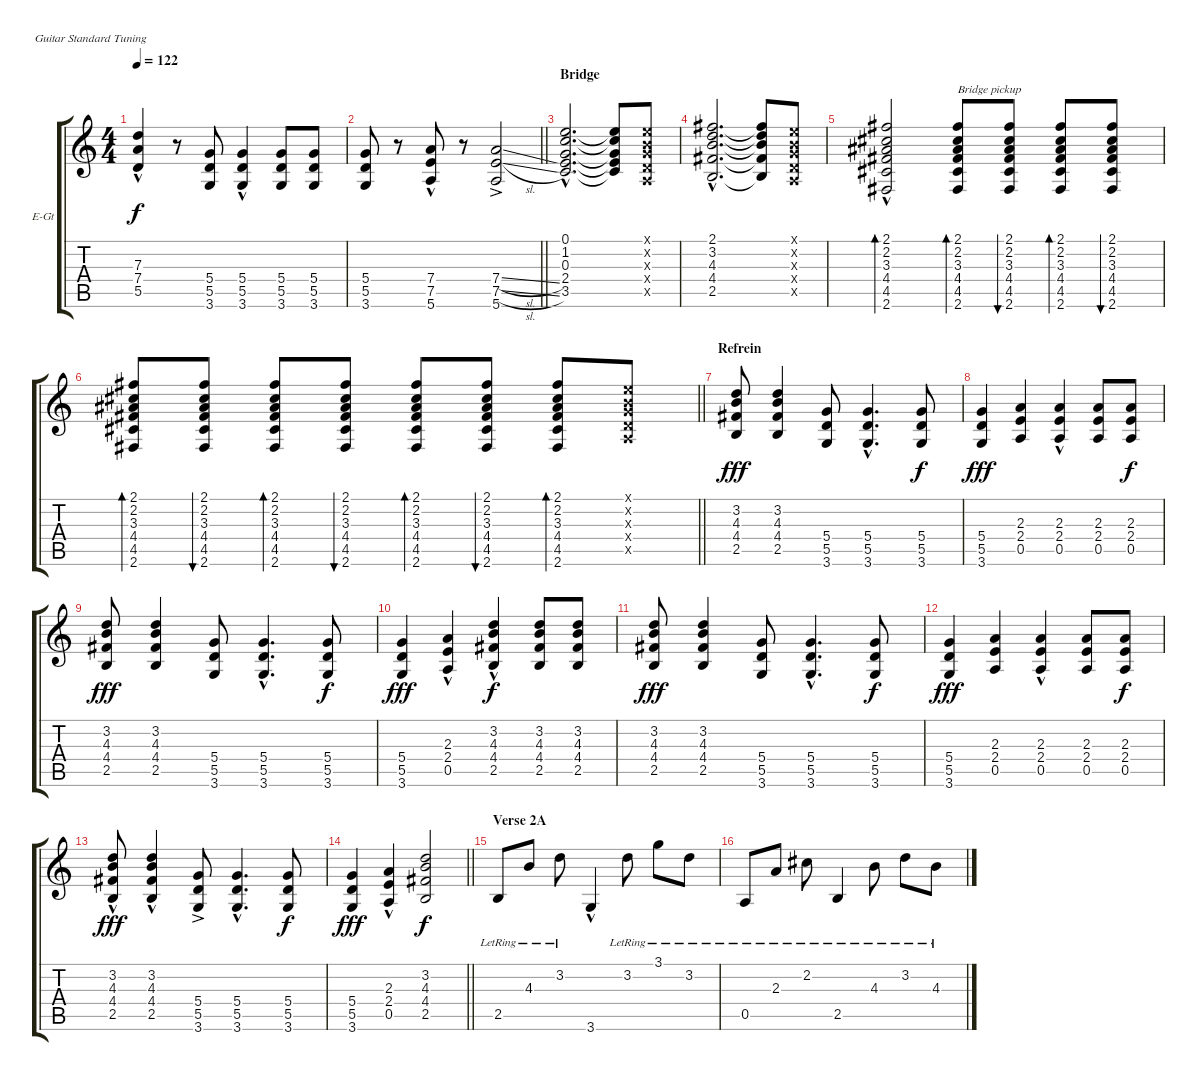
\bracketExtendMode groupsimilarinstruments
\firstSystemTrackNameOrientation horizontal
\otherSystemsTrackNameOrientation horizontal
\track ("Guitar 1" "E-Gt") {instrument distortionguitar}
\staff {score tabs}
\tuning (E4 B3 G3 D3 A2 E2)
\ts (4 4)
\tempo 122
\clef g2
\ks c
(7.3 7.4 5.5{hac}).4{dy f} r.8 (5.4 5.5 3.6).8 (5.4 5.5 3.6{hac}).4 (5.4 5.5 3.6).8 (5.4 5.5 3.6).8 |
\barLineRight lightlight
(5.4 5.5 3.6).8 r.8 (7.4 7.5 5.6{hac}).8 r.8 (7.4{sl} 7.5{sl} 5.6{ac}).2 |
\section ("" "Bridge")
(0.1 1.2 0.3 2.4 3.5{hac}).2{d} (0.1{t} 1.2{t} 0.3{t} 2.4{t} 3.5{t}).8 (0.1{x} 0.2{x} 0.3{x} 0.4{x} 0.5{x}).8 |
(2.1 3.2 4.3 4.4 2.5{hac}).2{d} (2.1{t} 3.2{t} 4.3{t} 4.4{t} 2.5{t}).8 (0.1{x} 0.2{x} 0.3{x} 0.4{x} 0.5{x}).8 |
(2.1 2.2 3.3{hac} 4.4 4.5 2.6).2{bd 30} (2.1 2.2 3.3 4.4 4.5 2.6).8{bd 30 txt "Bridge pickup"} (2.1 2.2 3.3 4.4 4.5 2.6).8{bu 30} (2.1 2.2 3.3 4.4 4.5 2.6).8{bd 30} (2.1 2.2 3.3 4.4 4.5 2.6).8{bu 30} |
\barLineRight lightlight
(2.1 2.2 3.3 4.4 4.5 2.6).8{bd 30} (2.1 2.2 3.3 4.4 4.5 2.6).8{bu 30} (2.1 2.2 3.3 4.4 4.5 2.6).8{bd 30} (2.1 2.2 3.3 4.4 4.5 2.6).8{bu 30} (2.1 2.2 3.3 4.4 4.5 2.6).8{bd 30} (2.1 2.2 3.3 4.4 4.5 2.6).8{bu 30} (2.1 2.2 3.3 4.4 4.5 2.6).8{bd 30} (0.1{x} 0.2{x} 0.3{x} 0.4{x} 0.5{x}).8 |
\section ("" "Refrein")
(3.2 4.3 4.4 2.5).8{dy fff} (3.2 4.3 4.4 2.5).4 (5.4 5.5 3.6).8 (5.4 5.5 3.6{hac}).4{d} (5.4 5.5 3.6).8{dy f} |
(5.4 5.5 3.6).4{dy fff} (2.3 2.4 0.5).4 (2.3 2.4 0.5{hac}).4 (2.3 2.4 0.5).8 (2.3 2.4 0.5).8{dy f} |
(3.2 4.3 4.4 2.5).8{dy fff} (3.2 4.3 4.4 2.5).4 (5.4 5.5 3.6).8 (5.4 5.5 3.6{hac}).4{d} (5.4 5.5 3.6).8{dy f} |
(5.4 5.5 3.6).4{dy fff} (2.3 2.4 0.5{hac}).4 (3.2 4.3 4.4 2.5{hac}).4{dy f} (3.2 4.3 4.4 2.5).8 (3.2 4.3 4.4 2.5).8 |
(3.2 4.3 4.4 2.5).8{dy fff} (3.2 4.3 4.4 2.5).4 (5.4 5.5 3.6).8 (5.4 5.5 3.6{hac}).4{d} (5.4 5.5 3.6).8{dy f} |
(5.4 5.5 3.6).4{dy fff} (2.3 2.4 0.5).4 (2.3 2.4 0.5{hac}).4 (2.3 2.4 0.5).8 (2.3 2.4 0.5).8{dy f} |
(3.2 4.3{hac} 4.4 2.5{hac}).8{dy fff} (3.2 4.3 4.4 2.5{hac}).4 (5.4 5.5 3.6{ac}).8 (5.4 5.5 3.6{hac}).4{d} (5.4 5.5 3.6).8{dy f} |
\barLineRight lightlight
(5.4 5.5 3.6).4{dy fff} (2.3 2.4 0.5{hac}).4 (3.2 4.3 4.4 2.5).2{dy f} |
\section ("" "Verse 2A")
2.5{lr}.8 4.3{lr}.8 3.2{lr}.8 3.6{hac}.4 3.2{lr}.8 3.1{lr}.8 3.2{lr}.8 |
0.5{lr}.8 2.3{lr}.8 2.2{lr}.8 2.5{lr}.4 4.3{lr}.8 3.2{lr}.8 4.3{lr}.8
